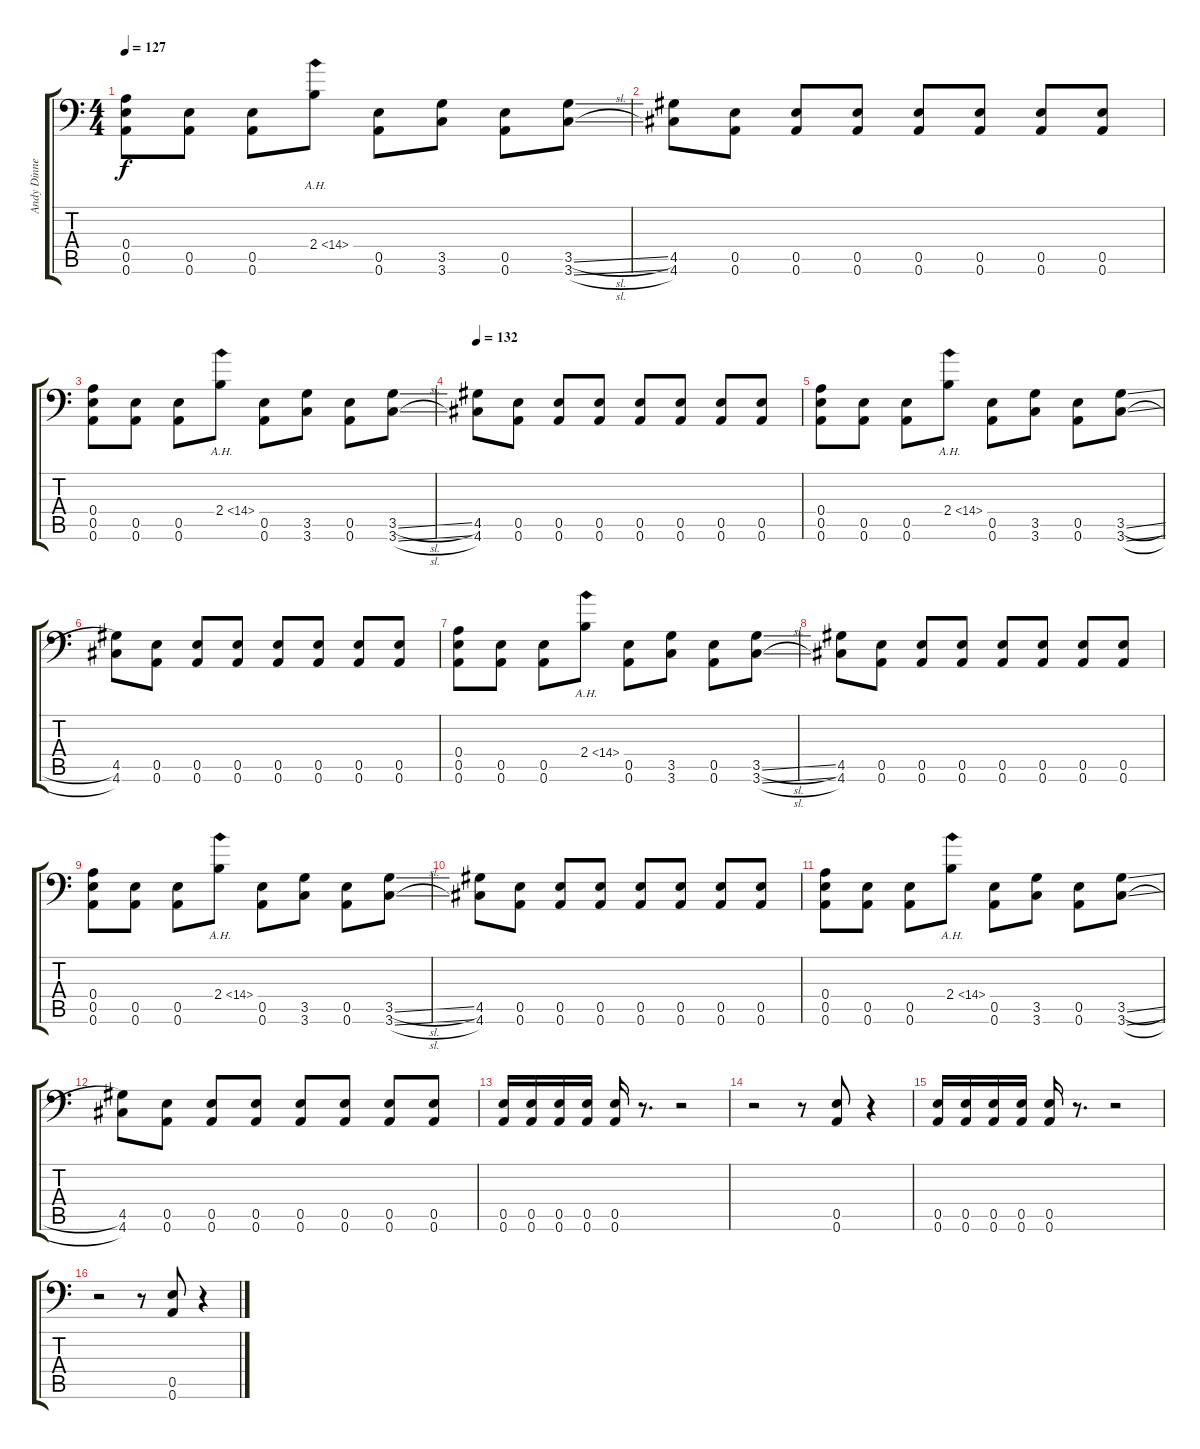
\track ("Andy Dinner" "Andy Dinne") {instrument distortionguitar}
\staff {score tabs}
\tuning (B3 Gb3 D3 A2 E2 A1) {hide}
\ts (4 4)
\tempo 127
\clef f4
\ks c
(0.4 0.5 0.6).8{dy f} (0.5 0.6).8 (0.5 0.6).8 2.4{ah 12}.8 (0.5 0.6).8 (3.5 3.6).8 (0.5 0.6).8 (3.5{sl} 3.6{sl}).8 |
(4.5 4.6).8 (0.5 0.6).8 (0.5 0.6).8 (0.5 0.6).8 (0.5 0.6).8 (0.5 0.6).8 (0.5 0.6).8 (0.5 0.6).8 |
(0.4 0.5 0.6).8 (0.5 0.6).8 (0.5 0.6).8 2.4{ah 12}.8 (0.5 0.6).8 (3.5 3.6).8 (0.5 0.6).8 (3.5{sl} 3.6{sl}).8 |
\tempo 132
(4.5 4.6).8 (0.5 0.6).8 (0.5 0.6).8 (0.5 0.6).8 (0.5 0.6).8 (0.5 0.6).8 (0.5 0.6).8 (0.5 0.6).8 |
(0.4 0.5 0.6).8 (0.5 0.6).8 (0.5 0.6).8 2.4{ah 12}.8 (0.5 0.6).8 (3.5 3.6).8 (0.5 0.6).8 (3.5{sl} 3.6{sl}).8 |
(4.5 4.6).8 (0.5 0.6).8 (0.5 0.6).8 (0.5 0.6).8 (0.5 0.6).8 (0.5 0.6).8 (0.5 0.6).8 (0.5 0.6).8 |
(0.4 0.5 0.6).8 (0.5 0.6).8 (0.5 0.6).8 2.4{ah 12}.8 (0.5 0.6).8 (3.5 3.6).8 (0.5 0.6).8 (3.5{sl} 3.6{sl}).8 |
(4.5 4.6).8 (0.5 0.6).8 (0.5 0.6).8 (0.5 0.6).8 (0.5 0.6).8 (0.5 0.6).8 (0.5 0.6).8 (0.5 0.6).8 |
(0.4 0.5 0.6).8 (0.5 0.6).8 (0.5 0.6).8 2.4{ah 12}.8 (0.5 0.6).8 (3.5 3.6).8 (0.5 0.6).8 (3.5{sl} 3.6{sl}).8 |
(4.5 4.6).8 (0.5 0.6).8 (0.5 0.6).8 (0.5 0.6).8 (0.5 0.6).8 (0.5 0.6).8 (0.5 0.6).8 (0.5 0.6).8 |
(0.4 0.5 0.6).8 (0.5 0.6).8 (0.5 0.6).8 2.4{ah 12}.8 (0.5 0.6).8 (3.5 3.6).8 (0.5 0.6).8 (3.5{sl} 3.6{sl}).8 |
(4.5 4.6).8 (0.5 0.6).8 (0.5 0.6).8 (0.5 0.6).8 (0.5 0.6).8 (0.5 0.6).8 (0.5 0.6).8 (0.5 0.6).8 |
(0.5 0.6).16 (0.5 0.6).16 (0.5 0.6).16 (0.5 0.6).16 (0.5 0.6).16 r.8{d} r.2 |
r.2 r.8 (0.5 0.6).8 r.4 |
(0.5 0.6).16 (0.5 0.6).16 (0.5 0.6).16 (0.5 0.6).16 (0.5 0.6).16 r.8{d} r.2 |
r.2 r.8 (0.5 0.6).8 r.4
